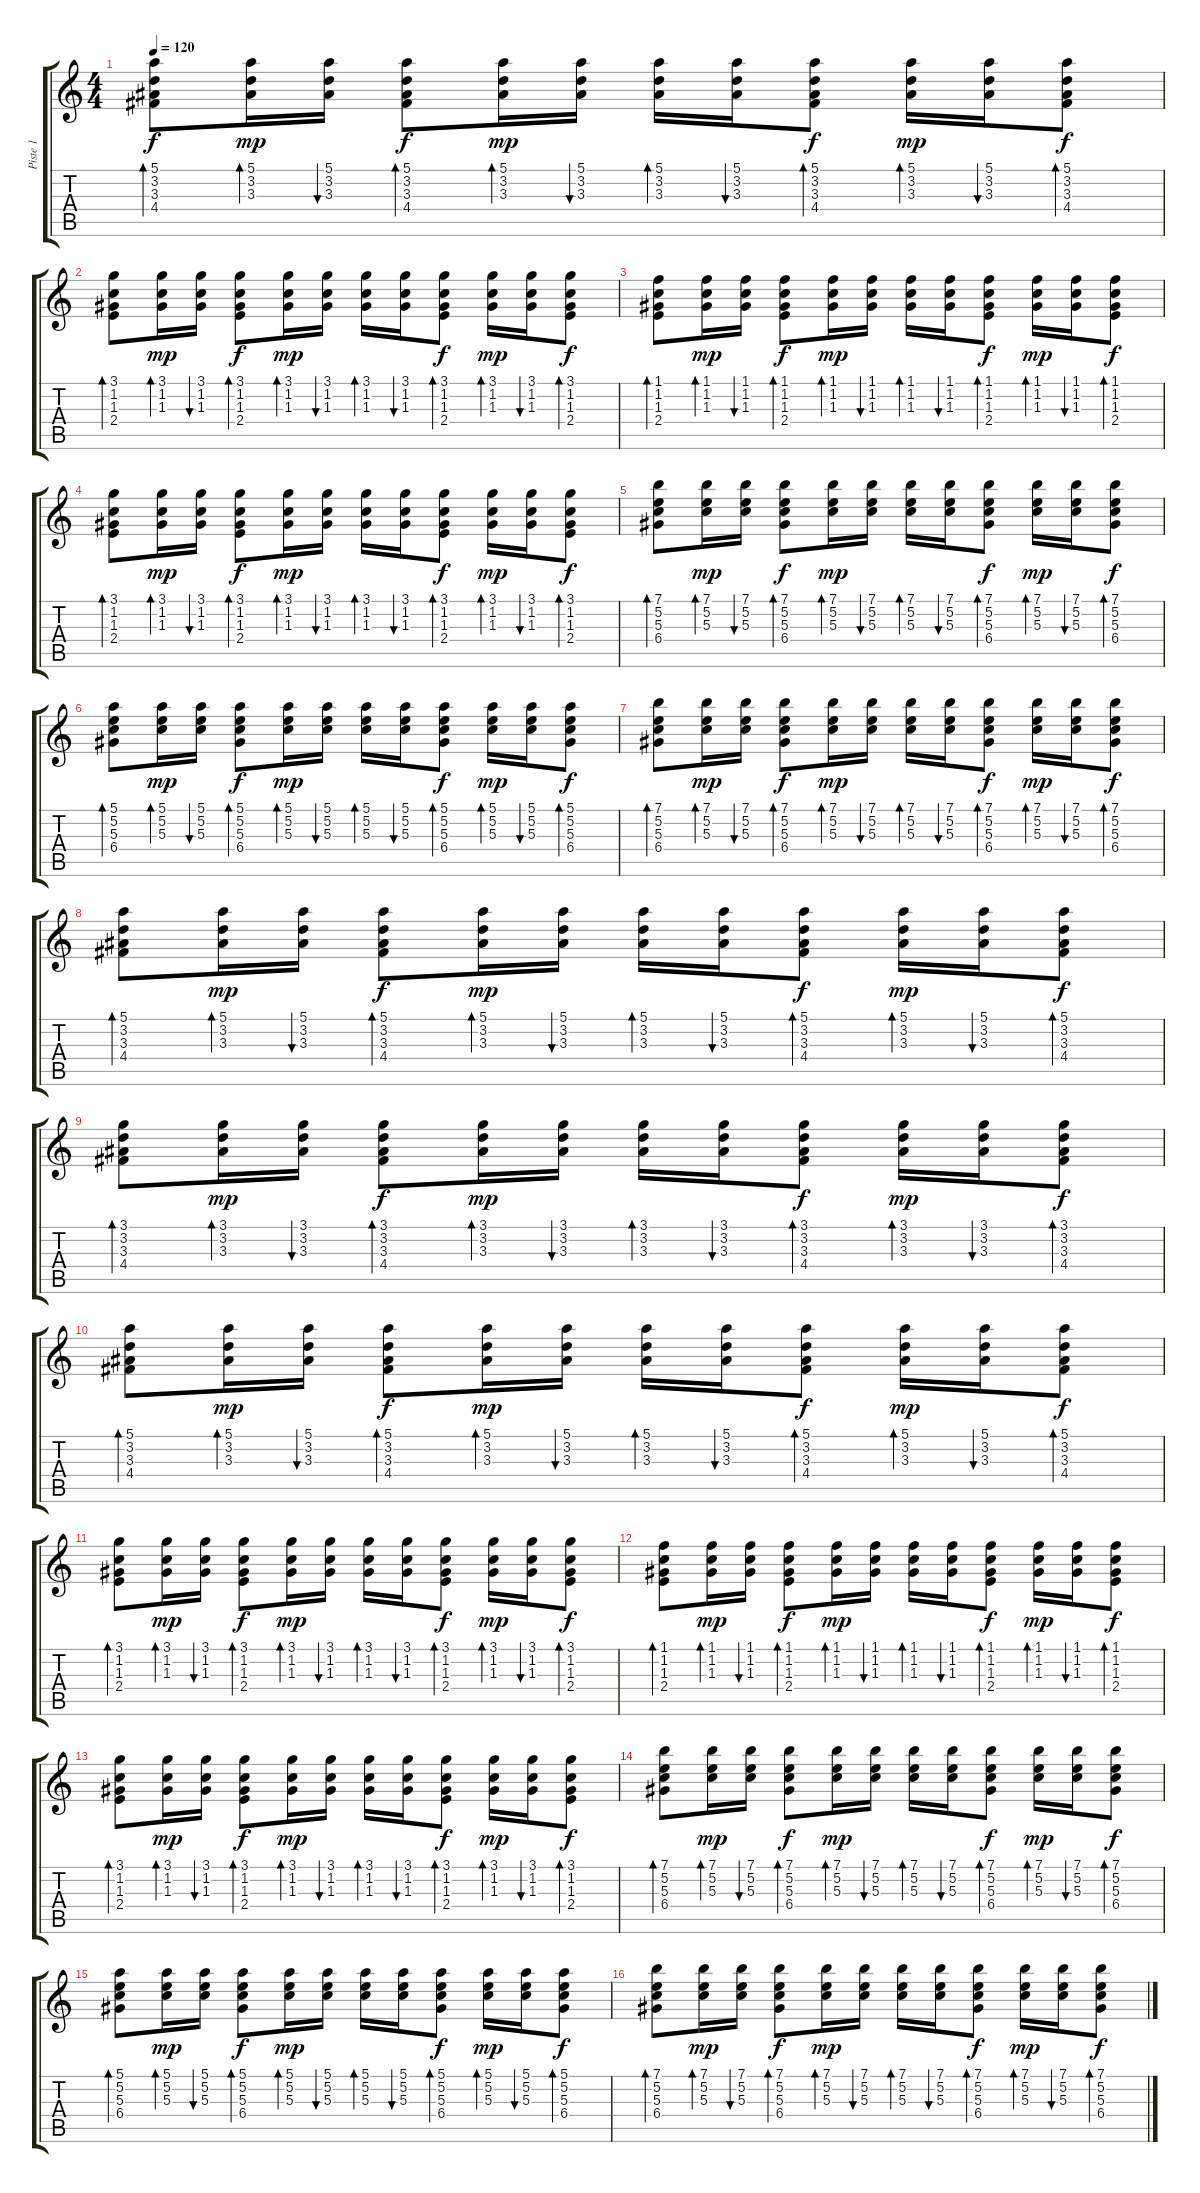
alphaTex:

\track ("Piste 1" "Piste 1") {instrument electricguitarjazz}
\staff {score tabs}
\tuning (E4 B3 G3 D3 A2 E2) {hide}
\ts (4 4)
\tempo 120
\clef g2
\ks c
(5.1 3.2 3.3 4.4).8{bd 60 dy f} (5.1 3.2 3.3).16{bd 60 dy mp} (5.1 3.2 3.3).16{bu 60} (5.1 3.2 3.3 4.4).8{bd 60 dy f} (5.1 3.2 3.3).16{bd 60 dy mp} (5.1 3.2 3.3).16{bu 60} (5.1 3.2 3.3).16{bd 60} (5.1 3.2 3.3).16{bu 60} (5.1 3.2 3.3 4.4).8{bd 60 dy f} (5.1 3.2 3.3).16{bd 60 dy mp} (5.1 3.2 3.3).16{bu 60} (5.1 3.2 3.3 4.4).8{bd 60 dy f} |
(3.1 1.2 1.3 2.4).8{bd 60} (3.1 1.2 1.3).16{bd 60 dy mp} (3.1 1.2 1.3).16{bu 60} (3.1 1.2 1.3 2.4).8{bd 60 dy f} (3.1 1.2 1.3).16{bd 60 dy mp} (3.1 1.2 1.3).16{bu 60} (3.1 1.2 1.3).16{bd 60} (3.1 1.2 1.3).16{bu 60} (3.1 1.2 1.3 2.4).8{bd 60 dy f} (3.1 1.2 1.3).16{bd 60 dy mp} (3.1 1.2 1.3).16{bu 60} (3.1 1.2 1.3 2.4).8{bd 60 dy f} |
(1.1 1.2 1.3 2.4).8{bd 60} (1.1 1.2 1.3).16{bd 60 dy mp} (1.1 1.2 1.3).16{bu 60} (1.1 1.2 1.3 2.4).8{bd 60 dy f} (1.1 1.2 1.3).16{bd 60 dy mp} (1.1 1.2 1.3).16{bu 60} (1.1 1.2 1.3).16{bd 60} (1.1 1.2 1.3).16{bu 60} (1.1 1.2 1.3 2.4).8{bd 60 dy f} (1.1 1.2 1.3).16{bd 60 dy mp} (1.1 1.2 1.3).16{bu 60} (1.1 1.2 1.3 2.4).8{bd 60 dy f} |
(3.1 1.2 1.3 2.4).8{bd 60} (3.1 1.2 1.3).16{bd 60 dy mp} (3.1 1.2 1.3).16{bu 60} (3.1 1.2 1.3 2.4).8{bd 60 dy f} (3.1 1.2 1.3).16{bd 60 dy mp} (3.1 1.2 1.3).16{bu 60} (3.1 1.2 1.3).16{bd 60} (3.1 1.2 1.3).16{bu 60} (3.1 1.2 1.3 2.4).8{bd 60 dy f} (3.1 1.2 1.3).16{bd 60 dy mp} (3.1 1.2 1.3).16{bu 60} (3.1 1.2 1.3 2.4).8{bd 60 dy f} |
(7.1 5.2 5.3 6.4).8{bd 60} (7.1 5.2 5.3).16{bd 60 dy mp} (7.1 5.2 5.3).16{bu 60} (7.1 5.2 5.3 6.4).8{bd 60 dy f} (7.1 5.2 5.3).16{bd 60 dy mp} (7.1 5.2 5.3).16{bu 60} (7.1 5.2 5.3).16{bd 60} (7.1 5.2 5.3).16{bu 60} (7.1 5.2 5.3 6.4).8{bd 60 dy f} (7.1 5.2 5.3).16{bd 60 dy mp} (7.1 5.2 5.3).16{bu 60} (7.1 5.2 5.3 6.4).8{bd 60 dy f} |
(5.1 5.2 5.3 6.4).8{bd 60} (5.1 5.2 5.3).16{bd 60 dy mp} (5.1 5.2 5.3).16{bu 60} (5.1 5.2 5.3 6.4).8{bd 60 dy f} (5.1 5.2 5.3).16{bd 60 dy mp} (5.1 5.2 5.3).16{bu 60} (5.1 5.2 5.3).16{bd 60} (5.1 5.2 5.3).16{bu 60} (5.1 5.2 5.3 6.4).8{bd 60 dy f} (5.1 5.2 5.3).16{bd 60 dy mp} (5.1 5.2 5.3).16{bu 60} (5.1 5.2 5.3 6.4).8{bd 60 dy f} |
(7.1 5.2 5.3 6.4).8{bd 60} (7.1 5.2 5.3).16{bd 60 dy mp} (7.1 5.2 5.3).16{bu 60} (7.1 5.2 5.3 6.4).8{bd 60 dy f} (7.1 5.2 5.3).16{bd 60 dy mp} (7.1 5.2 5.3).16{bu 60} (7.1 5.2 5.3).16{bd 60} (7.1 5.2 5.3).16{bu 60} (7.1 5.2 5.3 6.4).8{bd 60 dy f} (7.1 5.2 5.3).16{bd 60 dy mp} (7.1 5.2 5.3).16{bu 60} (7.1 5.2 5.3 6.4).8{bd 60 dy f} |
(5.1 3.2 3.3 4.4).8{bd 60} (5.1 3.2 3.3).16{bd 60 dy mp} (5.1 3.2 3.3).16{bu 60} (5.1 3.2 3.3 4.4).8{bd 60 dy f} (5.1 3.2 3.3).16{bd 60 dy mp} (5.1 3.2 3.3).16{bu 60} (5.1 3.2 3.3).16{bd 60} (5.1 3.2 3.3).16{bu 60} (5.1 3.2 3.3 4.4).8{bd 60 dy f} (5.1 3.2 3.3).16{bd 60 dy mp} (5.1 3.2 3.3).16{bu 60} (5.1 3.2 3.3 4.4).8{bd 60 dy f} |
(3.1 3.2 3.3 4.4).8{bd 60} (3.1 3.2 3.3).16{bd 60 dy mp} (3.1 3.2 3.3).16{bu 60} (3.1 3.2 3.3 4.4).8{bd 60 dy f} (3.1 3.2 3.3).16{bd 60 dy mp} (3.1 3.2 3.3).16{bu 60} (3.1 3.2 3.3).16{bd 60} (3.1 3.2 3.3).16{bu 60} (3.1 3.2 3.3 4.4).8{bd 60 dy f} (3.1 3.2 3.3).16{bd 60 dy mp} (3.1 3.2 3.3).16{bu 60} (3.1 3.2 3.3 4.4).8{bd 60 dy f} |
(5.1 3.2 3.3 4.4).8{bd 60} (5.1 3.2 3.3).16{bd 60 dy mp} (5.1 3.2 3.3).16{bu 60} (5.1 3.2 3.3 4.4).8{bd 60 dy f} (5.1 3.2 3.3).16{bd 60 dy mp} (5.1 3.2 3.3).16{bu 60} (5.1 3.2 3.3).16{bd 60} (5.1 3.2 3.3).16{bu 60} (5.1 3.2 3.3 4.4).8{bd 60 dy f} (5.1 3.2 3.3).16{bd 60 dy mp} (5.1 3.2 3.3).16{bu 60} (5.1 3.2 3.3 4.4).8{bd 60 dy f} |
(3.1 1.2 1.3 2.4).8{bd 60} (3.1 1.2 1.3).16{bd 60 dy mp} (3.1 1.2 1.3).16{bu 60} (3.1 1.2 1.3 2.4).8{bd 60 dy f} (3.1 1.2 1.3).16{bd 60 dy mp} (3.1 1.2 1.3).16{bu 60} (3.1 1.2 1.3).16{bd 60} (3.1 1.2 1.3).16{bu 60} (3.1 1.2 1.3 2.4).8{bd 60 dy f} (3.1 1.2 1.3).16{bd 60 dy mp} (3.1 1.2 1.3).16{bu 60} (3.1 1.2 1.3 2.4).8{bd 60 dy f} |
(1.1 1.2 1.3 2.4).8{bd 60} (1.1 1.2 1.3).16{bd 60 dy mp} (1.1 1.2 1.3).16{bu 60} (1.1 1.2 1.3 2.4).8{bd 60 dy f} (1.1 1.2 1.3).16{bd 60 dy mp} (1.1 1.2 1.3).16{bu 60} (1.1 1.2 1.3).16{bd 60} (1.1 1.2 1.3).16{bu 60} (1.1 1.2 1.3 2.4).8{bd 60 dy f} (1.1 1.2 1.3).16{bd 60 dy mp} (1.1 1.2 1.3).16{bu 60} (1.1 1.2 1.3 2.4).8{bd 60 dy f} |
(3.1 1.2 1.3 2.4).8{bd 60} (3.1 1.2 1.3).16{bd 60 dy mp} (3.1 1.2 1.3).16{bu 60} (3.1 1.2 1.3 2.4).8{bd 60 dy f} (3.1 1.2 1.3).16{bd 60 dy mp} (3.1 1.2 1.3).16{bu 60} (3.1 1.2 1.3).16{bd 60} (3.1 1.2 1.3).16{bu 60} (3.1 1.2 1.3 2.4).8{bd 60 dy f} (3.1 1.2 1.3).16{bd 60 dy mp} (3.1 1.2 1.3).16{bu 60} (3.1 1.2 1.3 2.4).8{bd 60 dy f} |
(7.1 5.2 5.3 6.4).8{bd 60} (7.1 5.2 5.3).16{bd 60 dy mp} (7.1 5.2 5.3).16{bu 60} (7.1 5.2 5.3 6.4).8{bd 60 dy f} (7.1 5.2 5.3).16{bd 60 dy mp} (7.1 5.2 5.3).16{bu 60} (7.1 5.2 5.3).16{bd 60} (7.1 5.2 5.3).16{bu 60} (7.1 5.2 5.3 6.4).8{bd 60 dy f} (7.1 5.2 5.3).16{bd 60 dy mp} (7.1 5.2 5.3).16{bu 60} (7.1 5.2 5.3 6.4).8{bd 60 dy f} |
(5.1 5.2 5.3 6.4).8{bd 60} (5.1 5.2 5.3).16{bd 60 dy mp} (5.1 5.2 5.3).16{bu 60} (5.1 5.2 5.3 6.4).8{bd 60 dy f} (5.1 5.2 5.3).16{bd 60 dy mp} (5.1 5.2 5.3).16{bu 60} (5.1 5.2 5.3).16{bd 60} (5.1 5.2 5.3).16{bu 60} (5.1 5.2 5.3 6.4).8{bd 60 dy f} (5.1 5.2 5.3).16{bd 60 dy mp} (5.1 5.2 5.3).16{bu 60} (5.1 5.2 5.3 6.4).8{bd 60 dy f} |
(7.1 5.2 5.3 6.4).8{bd 60} (7.1 5.2 5.3).16{bd 60 dy mp} (7.1 5.2 5.3).16{bu 60} (7.1 5.2 5.3 6.4).8{bd 60 dy f} (7.1 5.2 5.3).16{bd 60 dy mp} (7.1 5.2 5.3).16{bu 60} (7.1 5.2 5.3).16{bd 60} (7.1 5.2 5.3).16{bu 60} (7.1 5.2 5.3 6.4).8{bd 60 dy f} (7.1 5.2 5.3).16{bd 60 dy mp} (7.1 5.2 5.3).16{bu 60} (7.1 5.2 5.3 6.4).8{bd 60 dy f}
